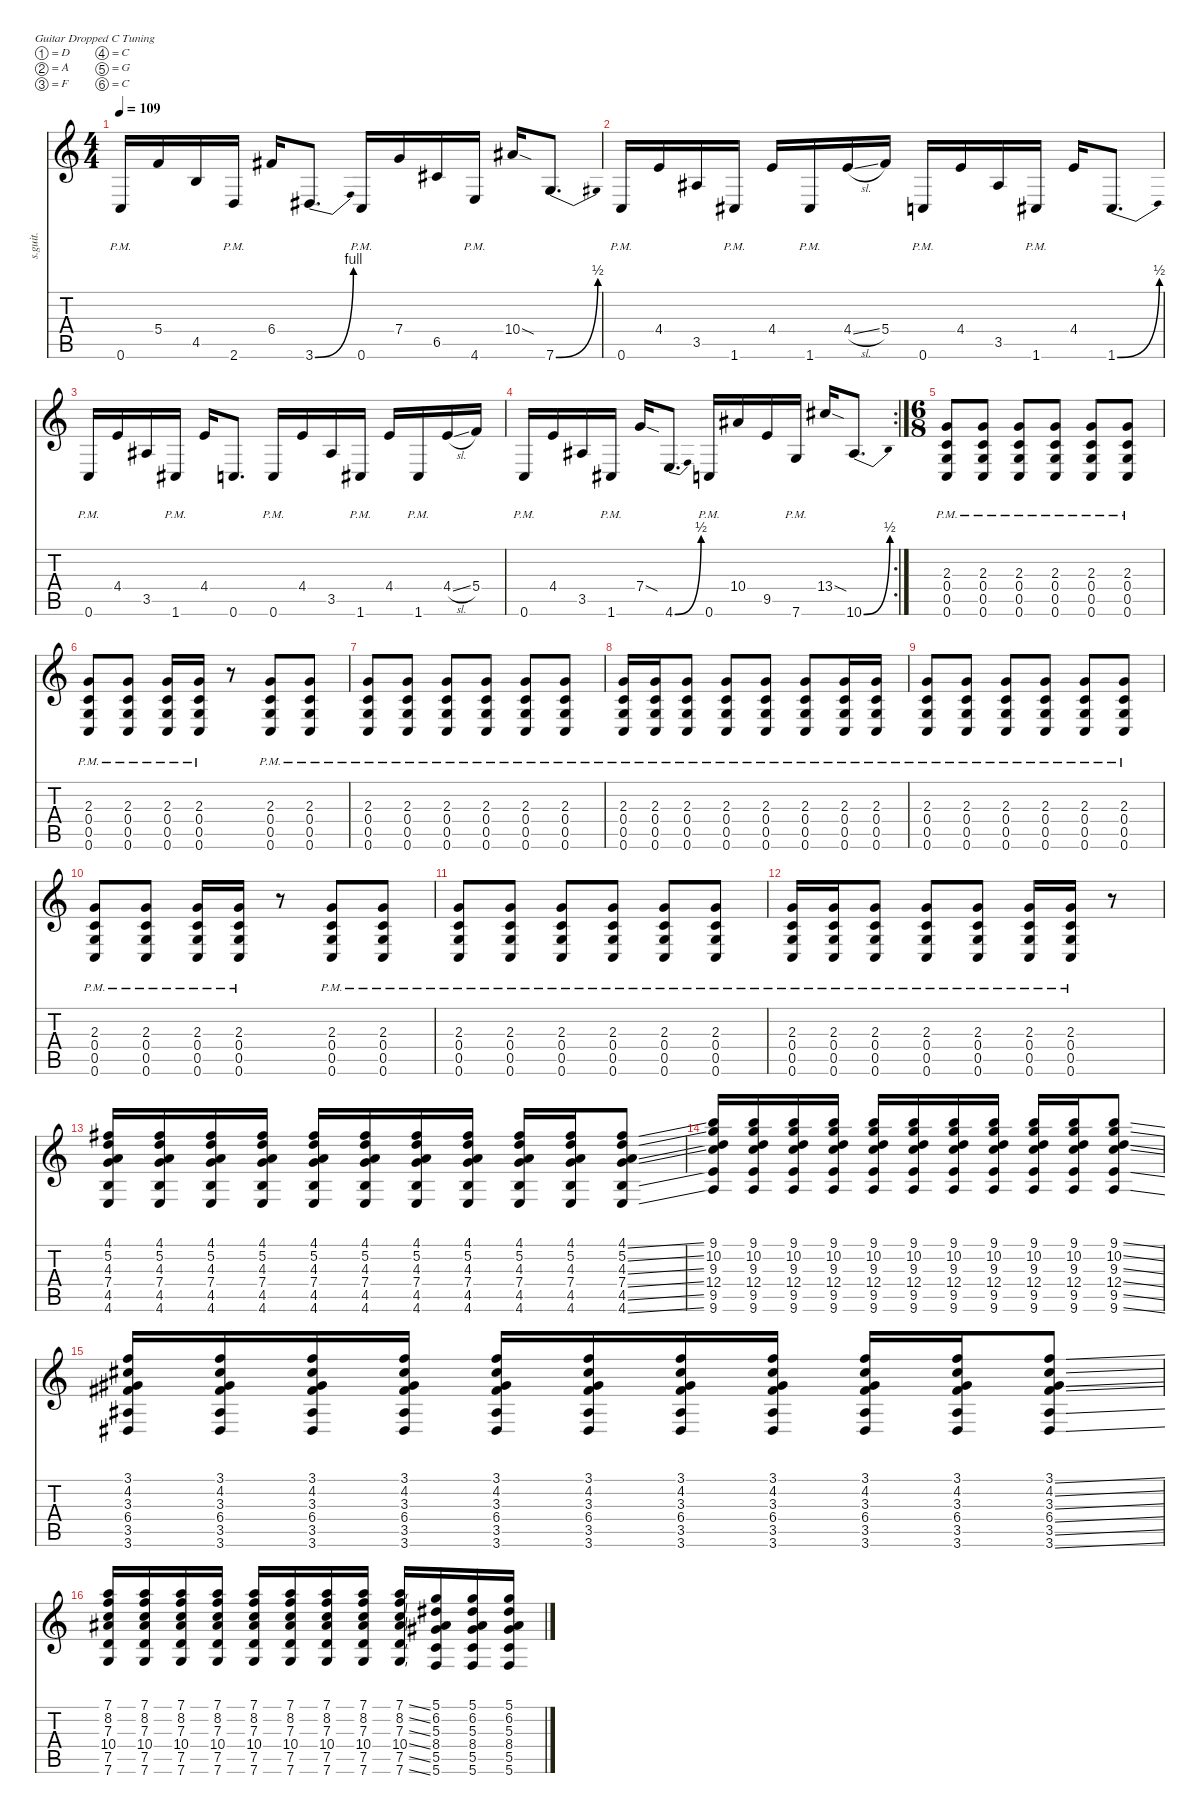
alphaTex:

\defaultSystemsLayout 4
\hideDynamics
\bracketExtendMode nobrackets
\track ("Rhythm 1" "s.guit.") {instrument distortionguitar}
\staff {score tabs}
\tuning (D4 A3 F3 C3 G2 C2)
\ts (4 4)
\tempo 109
\clef g2
\ks c
0.6{pm}.16{lyrics (0 "") lyrics (1 "") lyrics (2 "") lyrics (3 "") lyrics (4 "") dy mf} 5.4.16{lyrics (0 "") lyrics (1 "") lyrics (2 "") lyrics (3 "") lyrics (4 "")} 4.5.16{lyrics (0 "") lyrics (1 "") lyrics (2 "") lyrics (3 "") lyrics (4 "")} 2.6{pm}.16{lyrics (0 "") lyrics (1 "") lyrics (2 "") lyrics (3 "") lyrics (4 "")} 6.4{acc #}.16{lyrics (0 "") lyrics (1 "") lyrics (2 "") lyrics (3 "") lyrics (4 "")} 3.6{be (bend 0 0 60 4) acc #}.8{d lyrics (0 "") lyrics (1 "") lyrics (2 "") lyrics (3 "") lyrics (4 "")} 0.6{pm}.16{lyrics (0 "") lyrics (1 "") lyrics (2 "") lyrics (3 "") lyrics (4 "")} 7.4.16{lyrics (0 "") lyrics (1 "") lyrics (2 "") lyrics (3 "") lyrics (4 "")} 6.5{acc #}.16{lyrics (0 "") lyrics (1 "") lyrics (2 "") lyrics (3 "") lyrics (4 "")} 4.6{pm}.16{lyrics (0 "") lyrics (1 "") lyrics (2 "") lyrics (3 "") lyrics (4 "")} 10.4{sod acc #}.16{lyrics (0 "") lyrics (1 "") lyrics (2 "") lyrics (3 "") lyrics (4 "")} 7.6{be (bend 0 0 60 2)}.8{d lyrics (0 "") lyrics (1 "") lyrics (2 "") lyrics (3 "") lyrics (4 "")} |
0.6{pm}.16{lyrics (0 "") lyrics (1 "") lyrics (2 "") lyrics (3 "") lyrics (4 "")} 4.4.16{lyrics (0 "") lyrics (1 "") lyrics (2 "") lyrics (3 "") lyrics (4 "")} 3.5{acc #}.16{lyrics (0 "") lyrics (1 "") lyrics (2 "") lyrics (3 "") lyrics (4 "")} 1.6{pm acc #}.16{lyrics (0 "") lyrics (1 "") lyrics (2 "") lyrics (3 "") lyrics (4 "")} 4.4.16{lyrics (0 "") lyrics (1 "") lyrics (2 "") lyrics (3 "") lyrics (4 "")} 1.6{pm acc #}.16{lyrics (0 "") lyrics (1 "") lyrics (2 "") lyrics (3 "") lyrics (4 "")} 4.4{sl}.16{lyrics (0 "") lyrics (1 "") lyrics (2 "") lyrics (3 "") lyrics (4 "")} 5.4.16{lyrics (0 "") lyrics (1 "") lyrics (2 "") lyrics (3 "") lyrics (4 "")} 0.6{pm}.16{lyrics (0 "") lyrics (1 "") lyrics (2 "") lyrics (3 "") lyrics (4 "")} 4.4.16{lyrics (0 "") lyrics (1 "") lyrics (2 "") lyrics (3 "") lyrics (4 "")} 3.5{acc #}.16{lyrics (0 "") lyrics (1 "") lyrics (2 "") lyrics (3 "") lyrics (4 "")} 1.6{pm acc #}.16{lyrics (0 "") lyrics (1 "") lyrics (2 "") lyrics (3 "") lyrics (4 "")} 4.4.16{lyrics (0 "") lyrics (1 "") lyrics (2 "") lyrics (3 "") lyrics (4 "")} 1.6{be (bend 0 0 60 2) acc #}.8{d lyrics (0 "") lyrics (1 "") lyrics (2 "") lyrics (3 "") lyrics (4 "")} |
0.6{pm}.16{lyrics (0 "") lyrics (1 "") lyrics (2 "") lyrics (3 "") lyrics (4 "")} 4.4.16{lyrics (0 "") lyrics (1 "") lyrics (2 "") lyrics (3 "") lyrics (4 "")} 3.5{acc #}.16{lyrics (0 "") lyrics (1 "") lyrics (2 "") lyrics (3 "") lyrics (4 "")} 1.6{pm acc #}.16{lyrics (0 "") lyrics (1 "") lyrics (2 "") lyrics (3 "") lyrics (4 "")} 4.4.16{lyrics (0 "") lyrics (1 "") lyrics (2 "") lyrics (3 "") lyrics (4 "")} 0.6.8{d lyrics (0 "") lyrics (1 "") lyrics (2 "") lyrics (3 "") lyrics (4 "")} 0.6{pm}.16{lyrics (0 "") lyrics (1 "") lyrics (2 "") lyrics (3 "") lyrics (4 "")} 4.4.16{lyrics (0 "") lyrics (1 "") lyrics (2 "") lyrics (3 "") lyrics (4 "")} 3.5{acc #}.16{lyrics (0 "") lyrics (1 "") lyrics (2 "") lyrics (3 "") lyrics (4 "")} 1.6{pm acc #}.16{lyrics (0 "") lyrics (1 "") lyrics (2 "") lyrics (3 "") lyrics (4 "")} 4.4.16{lyrics (0 "") lyrics (1 "") lyrics (2 "") lyrics (3 "") lyrics (4 "")} 1.6{pm acc #}.16{lyrics (0 "") lyrics (1 "") lyrics (2 "") lyrics (3 "") lyrics (4 "")} 4.4{sl}.16{lyrics (0 "") lyrics (1 "") lyrics (2 "") lyrics (3 "") lyrics (4 "")} 5.4.16{lyrics (0 "") lyrics (1 "") lyrics (2 "") lyrics (3 "") lyrics (4 "")} |
\rc 2
0.6{pm}.16{lyrics (0 "") lyrics (1 "") lyrics (2 "") lyrics (3 "") lyrics (4 "")} 4.4.16{lyrics (0 "") lyrics (1 "") lyrics (2 "") lyrics (3 "") lyrics (4 "")} 3.5{acc #}.16{lyrics (0 "") lyrics (1 "") lyrics (2 "") lyrics (3 "") lyrics (4 "")} 1.6{pm acc #}.16{lyrics (0 "") lyrics (1 "") lyrics (2 "") lyrics (3 "") lyrics (4 "")} 7.4{sod}.16{lyrics (0 "") lyrics (1 "") lyrics (2 "") lyrics (3 "") lyrics (4 "")} 4.6{be (bend 0 0 60 2)}.8{d lyrics (0 "") lyrics (1 "") lyrics (2 "") lyrics (3 "") lyrics (4 "")} 0.6{pm}.16{lyrics (0 "") lyrics (1 "") lyrics (2 "") lyrics (3 "") lyrics (4 "")} 10.4{acc #}.16{lyrics (0 "") lyrics (1 "") lyrics (2 "") lyrics (3 "") lyrics (4 "")} 9.5.16{lyrics (0 "") lyrics (1 "") lyrics (2 "") lyrics (3 "") lyrics (4 "")} 7.6{pm}.16{lyrics (0 "") lyrics (1 "") lyrics (2 "") lyrics (3 "") lyrics (4 "")} 13.4{sod acc #}.16{lyrics (0 "") lyrics (1 "") lyrics (2 "") lyrics (3 "") lyrics (4 "")} 10.6{be (bend 0 0 60 2) acc #}.8{d lyrics (0 "") lyrics (1 "") lyrics (2 "") lyrics (3 "") lyrics (4 "")} |
\ts (6 8)
\beaming (8 2 2 2 2)
(0.4{pm} 0.5{pm} 0.6{pm} 2.3{pm}).8{lyrics (0 "") lyrics (1 "") lyrics (2 "") lyrics (3 "") lyrics (4 "")} (0.4{pm} 0.5{pm} 0.6{pm} 2.3{pm}).8{lyrics (0 "") lyrics (1 "") lyrics (2 "") lyrics (3 "") lyrics (4 "")} (0.4{pm} 0.5{pm} 0.6{pm} 2.3{pm}).8{lyrics (0 "") lyrics (1 "") lyrics (2 "") lyrics (3 "") lyrics (4 "")} (0.4{pm} 0.5{pm} 0.6{pm} 2.3{pm}).8{lyrics (0 "") lyrics (1 "") lyrics (2 "") lyrics (3 "") lyrics (4 "")} (0.4{pm} 0.5{pm} 0.6{pm} 2.3{pm}).8{lyrics (0 "") lyrics (1 "") lyrics (2 "") lyrics (3 "") lyrics (4 "")} (0.4{pm} 0.5{pm} 0.6{pm} 2.3{pm}).8{lyrics (0 "") lyrics (1 "") lyrics (2 "") lyrics (3 "") lyrics (4 "")} |
(0.4{pm} 0.5{pm} 0.6{pm} 2.3{pm}).8{lyrics (0 "") lyrics (1 "") lyrics (2 "") lyrics (3 "") lyrics (4 "")} (0.4{pm} 0.5{pm} 0.6{pm} 2.3{pm}).8{lyrics (0 "") lyrics (1 "") lyrics (2 "") lyrics (3 "") lyrics (4 "")} (0.4{pm} 0.5{pm} 0.6{pm} 2.3{pm}).16{lyrics (0 "") lyrics (1 "") lyrics (2 "") lyrics (3 "") lyrics (4 "")} (0.4{pm} 0.5{pm} 0.6{pm} 2.3{pm}).16{lyrics (0 "") lyrics (1 "") lyrics (2 "") lyrics (3 "") lyrics (4 "")} r.8 (0.4{pm} 0.5{pm} 0.6{pm} 2.3{pm}).8{lyrics (0 "") lyrics (1 "") lyrics (2 "") lyrics (3 "") lyrics (4 "")} (0.4{pm} 0.5{pm} 0.6{pm} 2.3{pm}).8{lyrics (0 "") lyrics (1 "") lyrics (2 "") lyrics (3 "") lyrics (4 "")} |
(0.4{pm} 0.5{pm} 0.6{pm} 2.3{pm}).8{lyrics (0 "") lyrics (1 "") lyrics (2 "") lyrics (3 "") lyrics (4 "")} (0.4{pm} 0.5{pm} 0.6{pm} 2.3{pm}).8{lyrics (0 "") lyrics (1 "") lyrics (2 "") lyrics (3 "") lyrics (4 "")} (0.4{pm} 0.5{pm} 0.6{pm} 2.3{pm}).8{lyrics (0 "") lyrics (1 "") lyrics (2 "") lyrics (3 "") lyrics (4 "")} (0.4{pm} 0.5{pm} 0.6{pm} 2.3{pm}).8{lyrics (0 "") lyrics (1 "") lyrics (2 "") lyrics (3 "") lyrics (4 "")} (0.4{pm} 0.5{pm} 0.6{pm} 2.3{pm}).8{lyrics (0 "") lyrics (1 "") lyrics (2 "") lyrics (3 "") lyrics (4 "")} (0.4{pm} 0.5{pm} 0.6{pm} 2.3{pm}).8{lyrics (0 "") lyrics (1 "") lyrics (2 "") lyrics (3 "") lyrics (4 "")} |
(0.4{pm} 0.5{pm} 0.6{pm} 2.3{pm}).16{lyrics (0 "") lyrics (1 "") lyrics (2 "") lyrics (3 "") lyrics (4 "")} (0.4{pm} 0.5{pm} 0.6{pm} 2.3{pm}).16{lyrics (0 "") lyrics (1 "") lyrics (2 "") lyrics (3 "") lyrics (4 "")} (0.4{pm} 0.5{pm} 0.6{pm} 2.3{pm}).8{lyrics (0 "") lyrics (1 "") lyrics (2 "") lyrics (3 "") lyrics (4 "")} (0.4{pm} 0.5{pm} 0.6{pm} 2.3{pm}).8{lyrics (0 "") lyrics (1 "") lyrics (2 "") lyrics (3 "") lyrics (4 "")} (0.4{pm} 0.5{pm} 0.6{pm} 2.3{pm}).8{lyrics (0 "") lyrics (1 "") lyrics (2 "") lyrics (3 "") lyrics (4 "")} (0.4{pm} 0.5{pm} 0.6{pm} 2.3{pm}).8{lyrics (0 "") lyrics (1 "") lyrics (2 "") lyrics (3 "") lyrics (4 "")} (0.4{pm} 0.5{pm} 0.6{pm} 2.3{pm}).16{lyrics (0 "") lyrics (1 "") lyrics (2 "") lyrics (3 "") lyrics (4 "")} (0.4{pm} 0.5{pm} 0.6{pm} 2.3{pm}).16{lyrics (0 "") lyrics (1 "") lyrics (2 "") lyrics (3 "") lyrics (4 "")} |
(0.4{pm} 0.5{pm} 0.6{pm} 2.3{pm}).8{lyrics (0 "") lyrics (1 "") lyrics (2 "") lyrics (3 "") lyrics (4 "")} (0.4{pm} 0.5{pm} 0.6{pm} 2.3{pm}).8{lyrics (0 "") lyrics (1 "") lyrics (2 "") lyrics (3 "") lyrics (4 "")} (0.4{pm} 0.5{pm} 0.6{pm} 2.3{pm}).8{lyrics (0 "") lyrics (1 "") lyrics (2 "") lyrics (3 "") lyrics (4 "")} (0.4{pm} 0.5{pm} 0.6{pm} 2.3{pm}).8{lyrics (0 "") lyrics (1 "") lyrics (2 "") lyrics (3 "") lyrics (4 "")} (0.4{pm} 0.5{pm} 0.6{pm} 2.3{pm}).8{lyrics (0 "") lyrics (1 "") lyrics (2 "") lyrics (3 "") lyrics (4 "")} (0.4{pm} 0.5{pm} 0.6{pm} 2.3{pm}).8{lyrics (0 "") lyrics (1 "") lyrics (2 "") lyrics (3 "") lyrics (4 "")} |
(0.4{pm} 0.5{pm} 0.6{pm} 2.3{pm}).8{lyrics (0 "") lyrics (1 "") lyrics (2 "") lyrics (3 "") lyrics (4 "")} (0.4{pm} 0.5{pm} 0.6{pm} 2.3{pm}).8{lyrics (0 "") lyrics (1 "") lyrics (2 "") lyrics (3 "") lyrics (4 "")} (0.4{pm} 0.5{pm} 0.6{pm} 2.3{pm}).16{lyrics (0 "") lyrics (1 "") lyrics (2 "") lyrics (3 "") lyrics (4 "")} (0.4{pm} 0.5{pm} 0.6{pm} 2.3{pm}).16{lyrics (0 "") lyrics (1 "") lyrics (2 "") lyrics (3 "") lyrics (4 "")} r.8 (0.4{pm} 0.5{pm} 0.6{pm} 2.3{pm}).8{lyrics (0 "") lyrics (1 "") lyrics (2 "") lyrics (3 "") lyrics (4 "")} (0.4{pm} 0.5{pm} 0.6{pm} 2.3{pm}).8{lyrics (0 "") lyrics (1 "") lyrics (2 "") lyrics (3 "") lyrics (4 "")} |
(0.4{pm} 0.5{pm} 0.6{pm} 2.3{pm}).8{lyrics (0 "") lyrics (1 "") lyrics (2 "") lyrics (3 "") lyrics (4 "")} (0.4{pm} 0.5{pm} 0.6{pm} 2.3{pm}).8{lyrics (0 "") lyrics (1 "") lyrics (2 "") lyrics (3 "") lyrics (4 "")} (0.4{pm} 0.5{pm} 0.6{pm} 2.3{pm}).8{lyrics (0 "") lyrics (1 "") lyrics (2 "") lyrics (3 "") lyrics (4 "")} (0.4{pm} 0.5{pm} 0.6{pm} 2.3{pm}).8{lyrics (0 "") lyrics (1 "") lyrics (2 "") lyrics (3 "") lyrics (4 "")} (0.4{pm} 0.5{pm} 0.6{pm} 2.3{pm}).8{lyrics (0 "") lyrics (1 "") lyrics (2 "") lyrics (3 "") lyrics (4 "")} (0.4{pm} 0.5{pm} 0.6{pm} 2.3{pm}).8{lyrics (0 "") lyrics (1 "") lyrics (2 "") lyrics (3 "") lyrics (4 "")} |
(0.4{pm} 0.5{pm} 0.6{pm} 2.3{pm}).16{lyrics (0 "") lyrics (1 "") lyrics (2 "") lyrics (3 "") lyrics (4 "")} (0.4{pm} 0.5{pm} 0.6{pm} 2.3{pm}).16{lyrics (0 "") lyrics (1 "") lyrics (2 "") lyrics (3 "") lyrics (4 "")} (0.4{pm} 0.5{pm} 0.6{pm} 2.3{pm}).8{lyrics (0 "") lyrics (1 "") lyrics (2 "") lyrics (3 "") lyrics (4 "")} (0.4{pm} 0.5{pm} 0.6{pm} 2.3{pm}).8{lyrics (0 "") lyrics (1 "") lyrics (2 "") lyrics (3 "") lyrics (4 "")} (0.4{pm} 0.5{pm} 0.6{pm} 2.3{pm}).8{lyrics (0 "") lyrics (1 "") lyrics (2 "") lyrics (3 "") lyrics (4 "")} (0.4{pm} 0.5{pm} 0.6{pm} 2.3{pm}).16{lyrics (0 "") lyrics (1 "") lyrics (2 "") lyrics (3 "") lyrics (4 "")} (0.4{pm} 0.5{pm} 0.6{pm} 2.3{pm}).16{lyrics (0 "") lyrics (1 "") lyrics (2 "") lyrics (3 "") lyrics (4 "")} r.8 |
(4.1{acc #} 5.2 4.3 7.4 4.5 4.6).16{lyrics (0 "") lyrics (1 "") lyrics (2 "") lyrics (3 "") lyrics (4 "")} (4.1{acc #} 5.2 4.3 7.4 4.5 4.6).16{lyrics (0 "") lyrics (1 "") lyrics (2 "") lyrics (3 "") lyrics (4 "")} (4.1{acc #} 5.2 4.3 7.4 4.5 4.6).16{lyrics (0 "") lyrics (1 "") lyrics (2 "") lyrics (3 "") lyrics (4 "")} (4.1{acc #} 5.2 4.3 7.4 4.5 4.6).16{lyrics (0 "") lyrics (1 "") lyrics (2 "") lyrics (3 "") lyrics (4 "")} (4.1{acc #} 5.2 4.3 7.4 4.5 4.6).16{lyrics (0 "") lyrics (1 "") lyrics (2 "") lyrics (3 "") lyrics (4 "")} (4.1{acc #} 5.2 4.3 7.4 4.5 4.6).16{lyrics (0 "") lyrics (1 "") lyrics (2 "") lyrics (3 "") lyrics (4 "")} (4.1{acc #} 5.2 4.3 7.4 4.5 4.6).16{lyrics (0 "") lyrics (1 "") lyrics (2 "") lyrics (3 "") lyrics (4 "")} (4.1{acc #} 5.2 4.3 7.4 4.5 4.6).16{lyrics (0 "") lyrics (1 "") lyrics (2 "") lyrics (3 "") lyrics (4 "")} (4.1{acc #} 5.2 4.3 7.4 4.5 4.6).16{lyrics (0 "") lyrics (1 "") lyrics (2 "") lyrics (3 "") lyrics (4 "")} (4.1{acc #} 5.2 4.3 7.4 4.5 4.6).16{lyrics (0 "") lyrics (1 "") lyrics (2 "") lyrics (3 "") lyrics (4 "")} (4.1{ss acc #} 5.2{ss} 4.3{ss} 7.4{ss} 4.5{ss} 4.6{ss}).8{lyrics (0 "") lyrics (1 "") lyrics (2 "") lyrics (3 "") lyrics (4 "")} |
(9.1 10.2 9.3 12.4 9.5 9.6).16{lyrics (0 "") lyrics (1 "") lyrics (2 "") lyrics (3 "") lyrics (4 "")} (9.1 10.2 9.3 12.4 9.5 9.6).16{lyrics (0 "") lyrics (1 "") lyrics (2 "") lyrics (3 "") lyrics (4 "")} (9.1 10.2 9.3 12.4 9.5 9.6).16{lyrics (0 "") lyrics (1 "") lyrics (2 "") lyrics (3 "") lyrics (4 "")} (9.1 10.2 9.3 12.4 9.5 9.6).16{lyrics (0 "") lyrics (1 "") lyrics (2 "") lyrics (3 "") lyrics (4 "")} (9.1 10.2 9.3 12.4 9.5 9.6).16{lyrics (0 "") lyrics (1 "") lyrics (2 "") lyrics (3 "") lyrics (4 "")} (9.1 10.2 9.3 12.4 9.5 9.6).16{lyrics (0 "") lyrics (1 "") lyrics (2 "") lyrics (3 "") lyrics (4 "")} (9.1 10.2 9.3 12.4 9.5 9.6).16{lyrics (0 "") lyrics (1 "") lyrics (2 "") lyrics (3 "") lyrics (4 "")} (9.1 10.2 9.3 12.4 9.5 9.6).16{lyrics (0 "") lyrics (1 "") lyrics (2 "") lyrics (3 "") lyrics (4 "")} (9.1 10.2 9.3 12.4 9.5 9.6).16{lyrics (0 "") lyrics (1 "") lyrics (2 "") lyrics (3 "") lyrics (4 "")} (9.1 10.2 9.3 12.4 9.5 9.6).16{lyrics (0 "") lyrics (1 "") lyrics (2 "") lyrics (3 "") lyrics (4 "")} (9.1{ss} 10.2{ss} 9.3{ss} 12.4{ss} 9.5{ss} 9.6{ss}).8{lyrics (0 "") lyrics (1 "") lyrics (2 "") lyrics (3 "") lyrics (4 "")} |
(3.1 4.2{acc #} 3.3{acc #} 6.4{acc #} 3.5{acc #} 3.6{acc #}).16{lyrics (0 "") lyrics (1 "") lyrics (2 "") lyrics (3 "") lyrics (4 "")} (3.1 4.2{acc #} 3.3{acc #} 6.4{acc #} 3.5{acc #} 3.6{acc #}).16{lyrics (0 "") lyrics (1 "") lyrics (2 "") lyrics (3 "") lyrics (4 "")} (3.1 4.2{acc #} 3.3{acc #} 6.4{acc #} 3.5{acc #} 3.6{acc #}).16{lyrics (0 "") lyrics (1 "") lyrics (2 "") lyrics (3 "") lyrics (4 "")} (3.1 4.2{acc #} 3.3{acc #} 6.4{acc #} 3.5{acc #} 3.6{acc #}).16{lyrics (0 "") lyrics (1 "") lyrics (2 "") lyrics (3 "") lyrics (4 "")} (3.1 4.2{acc #} 3.3{acc #} 6.4{acc #} 3.5{acc #} 3.6{acc #}).16{lyrics (0 "") lyrics (1 "") lyrics (2 "") lyrics (3 "") lyrics (4 "")} (3.1 4.2{acc #} 3.3{acc #} 6.4{acc #} 3.5{acc #} 3.6{acc #}).16{lyrics (0 "") lyrics (1 "") lyrics (2 "") lyrics (3 "") lyrics (4 "")} (3.1 4.2{acc #} 3.3{acc #} 6.4{acc #} 3.5{acc #} 3.6{acc #}).16{lyrics (0 "") lyrics (1 "") lyrics (2 "") lyrics (3 "") lyrics (4 "")} (3.1 4.2{acc #} 3.3{acc #} 6.4{acc #} 3.5{acc #} 3.6{acc #}).16{lyrics (0 "") lyrics (1 "") lyrics (2 "") lyrics (3 "") lyrics (4 "")} (3.1 4.2{acc #} 3.3{acc #} 6.4{acc #} 3.5{acc #} 3.6{acc #}).16{lyrics (0 "") lyrics (1 "") lyrics (2 "") lyrics (3 "") lyrics (4 "")} (3.1 4.2{acc #} 3.3{acc #} 6.4{acc #} 3.5{acc #} 3.6{acc #}).16{lyrics (0 "") lyrics (1 "") lyrics (2 "") lyrics (3 "") lyrics (4 "")} (3.1{ss} 4.2{ss acc #} 3.3{ss acc #} 6.4{ss acc #} 3.5{ss acc #} 3.6{ss acc #}).8{lyrics (0 "") lyrics (1 "") lyrics (2 "") lyrics (3 "") lyrics (4 "")} |
(7.1 8.2 7.3 10.4{acc #} 7.5 7.6).16{lyrics (0 "") lyrics (1 "") lyrics (2 "") lyrics (3 "") lyrics (4 "")} (7.1 8.2 7.3 10.4{acc #} 7.5 7.6).16{lyrics (0 "") lyrics (1 "") lyrics (2 "") lyrics (3 "") lyrics (4 "")} (7.1 8.2 7.3 10.4{acc #} 7.5 7.6).16{lyrics (0 "") lyrics (1 "") lyrics (2 "") lyrics (3 "") lyrics (4 "")} (7.1 8.2 7.3 10.4{acc #} 7.5 7.6).16{lyrics (0 "") lyrics (1 "") lyrics (2 "") lyrics (3 "") lyrics (4 "")} (7.1 8.2 7.3 10.4{acc #} 7.5 7.6).16{lyrics (0 "") lyrics (1 "") lyrics (2 "") lyrics (3 "") lyrics (4 "")} (7.1 8.2 7.3 10.4{acc #} 7.5 7.6).16{lyrics (0 "") lyrics (1 "") lyrics (2 "") lyrics (3 "") lyrics (4 "")} (7.1 8.2 7.3 10.4{acc #} 7.5 7.6).16{lyrics (0 "") lyrics (1 "") lyrics (2 "") lyrics (3 "") lyrics (4 "")} (7.1 8.2 7.3 10.4{acc #} 7.5 7.6).16{lyrics (0 "") lyrics (1 "") lyrics (2 "") lyrics (3 "") lyrics (4 "")} (7.1{ss} 8.2{ss} 7.3{ss} 10.4{ss acc #} 7.5{ss} 7.6{ss}).16{lyrics (0 "") lyrics (1 "") lyrics (2 "") lyrics (3 "") lyrics (4 "")} (5.1 6.2{acc #} 5.3{acc #} 8.4{acc #} 5.5 5.6).16{lyrics (0 "") lyrics (1 "") lyrics (2 "") lyrics (3 "") lyrics (4 "")} (5.1 6.2{acc #} 5.3{acc #} 8.4{acc #} 5.5 5.6).16{lyrics (0 "") lyrics (1 "") lyrics (2 "") lyrics (3 "") lyrics (4 "")} (5.1{ss} 6.2{ss acc #} 5.3{ss acc #} 8.4{ss acc #} 5.5{ss} 5.6{ss}).16{lyrics (0 "") lyrics (1 "") lyrics (2 "") lyrics (3 "") lyrics (4 "")}
